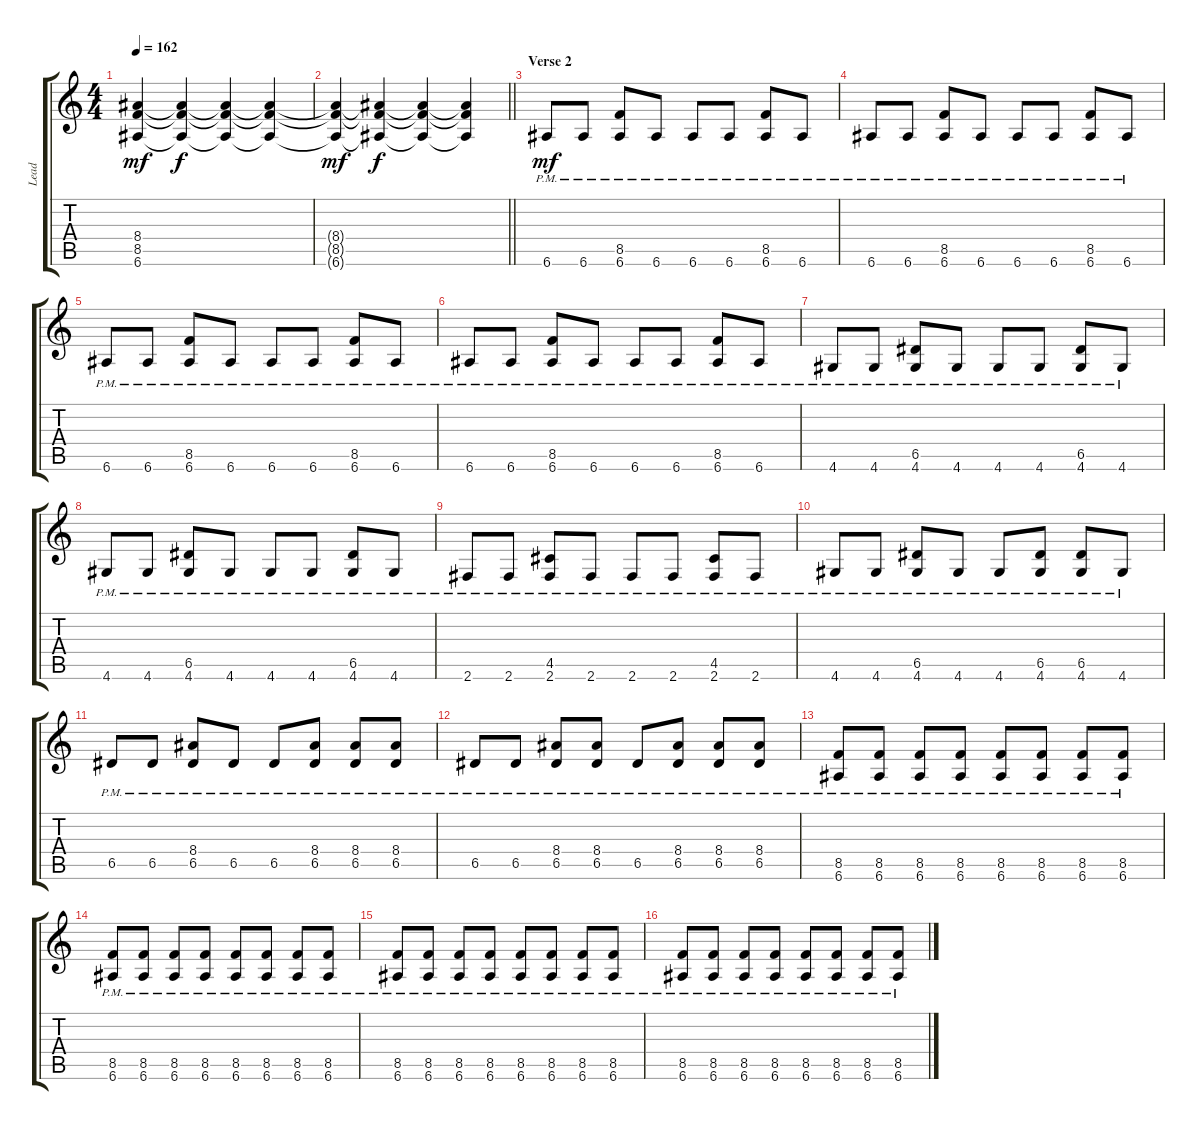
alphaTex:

\track ("Lead" "Lead") {instrument overdrivenguitar}
\staff {score tabs}
\tuning (E4 B3 G3 D3 A2 E2) {hide}
\ts (4 4)
\tempo 162
\clef g2
\ks c
(8.4 8.5 6.6).4{dy mf} (8.4{t} 8.5{t} 6.6{t}).4{dy f} (8.4{t} 8.5{t} 6.6{t}).4 (8.4{t} 8.5{t} 6.6{t}).4 |
\barLineRight lightlight
(8.4{t} 8.5{t} 6.6{t}).4{dy mf} (8.4{t} 8.5{t} 6.6{t}).4{dy f} (8.4{t} 8.5{t} 6.6{t}).4 (8.4{t} 8.5{t} 6.6{t}).4 |
\section ("" "Verse 2")
6.6{pm}.8{dy mf} 6.6{pm}.8 (8.5 6.6{pm}).8 6.6{pm}.8 6.6{pm}.8 6.6{pm}.8 (8.5 6.6{pm}).8 6.6{pm}.8 |
6.6{pm}.8 6.6{pm}.8 (8.5 6.6{pm}).8 6.6{pm}.8 6.6{pm}.8 6.6{pm}.8 (8.5 6.6{pm}).8 6.6{pm}.8 |
6.6{pm}.8 6.6{pm}.8 (8.5 6.6{pm}).8 6.6{pm}.8 6.6{pm}.8 6.6{pm}.8 (8.5 6.6{pm}).8 6.6{pm}.8 |
6.6{pm}.8 6.6{pm}.8 (8.5 6.6{pm}).8 6.6{pm}.8 6.6{pm}.8 6.6{pm}.8 (8.5 6.6{pm}).8 6.6{pm}.8 |
4.6{pm}.8 4.6{pm}.8 (6.5 4.6{pm}).8 4.6{pm}.8 4.6{pm}.8 4.6{pm}.8 (6.5 4.6{pm}).8 4.6{pm}.8 |
4.6{pm}.8 4.6{pm}.8 (6.5 4.6{pm}).8 4.6{pm}.8 4.6{pm}.8 4.6{pm}.8 (6.5 4.6{pm}).8 4.6{pm}.8 |
2.6{pm}.8 2.6{pm}.8 (4.5{pm} 2.6{pm}).8 2.6{pm}.8 2.6{pm}.8 2.6{pm}.8 (4.5{pm} 2.6{pm}).8 2.6{pm}.8 |
4.6{pm}.8 4.6{pm}.8 (6.5 4.6{pm}).8 4.6{pm}.8 4.6{pm}.8 (6.5 4.6{pm}).8 (6.5 4.6{pm}).8 4.6{pm}.8 |
6.5{pm}.8 6.5{pm}.8 (8.4{pm} 6.5{pm}).8 6.5{pm}.8 6.5{pm}.8 (8.4{pm} 6.5{pm}).8 (8.4{pm} 6.5{pm}).8 (8.4{pm} 6.5{pm}).8 |
6.5{pm}.8 6.5{pm}.8 (8.4{pm} 6.5{pm}).8 (8.4{pm} 6.5{pm}).8 6.5{pm}.8 (8.4{pm} 6.5{pm}).8 (8.4{pm} 6.5{pm}).8 (8.4{pm} 6.5{pm}).8 |
(8.5{pm} 6.6{pm}).8 (8.5{pm} 6.6{pm}).8 (8.5{pm} 6.6{pm}).8 (8.5{pm} 6.6{pm}).8 (8.5{pm} 6.6{pm}).8 (8.5{pm} 6.6{pm}).8 (8.5{pm} 6.6{pm}).8 (8.5{pm} 6.6{pm}).8 |
(8.5{pm} 6.6{pm}).8 (8.5{pm} 6.6{pm}).8 (8.5{pm} 6.6{pm}).8 (8.5{pm} 6.6{pm}).8 (8.5{pm} 6.6{pm}).8 (8.5{pm} 6.6{pm}).8 (8.5{pm} 6.6{pm}).8 (8.5{pm} 6.6{pm}).8 |
(8.5{pm} 6.6{pm}).8 (8.5{pm} 6.6{pm}).8 (8.5{pm} 6.6{pm}).8 (8.5{pm} 6.6{pm}).8 (8.5{pm} 6.6{pm}).8 (8.5{pm} 6.6{pm}).8 (8.5{pm} 6.6{pm}).8 (8.5{pm} 6.6{pm}).8 |
(8.5{pm} 6.6{pm}).8 (8.5{pm} 6.6{pm}).8 (8.5{pm} 6.6{pm}).8 (8.5{pm} 6.6{pm}).8 (8.5{pm} 6.6{pm}).8 (8.5{pm} 6.6{pm}).8 (8.5{pm} 6.6{pm}).8 (8.5{pm} 6.6{pm}).8
